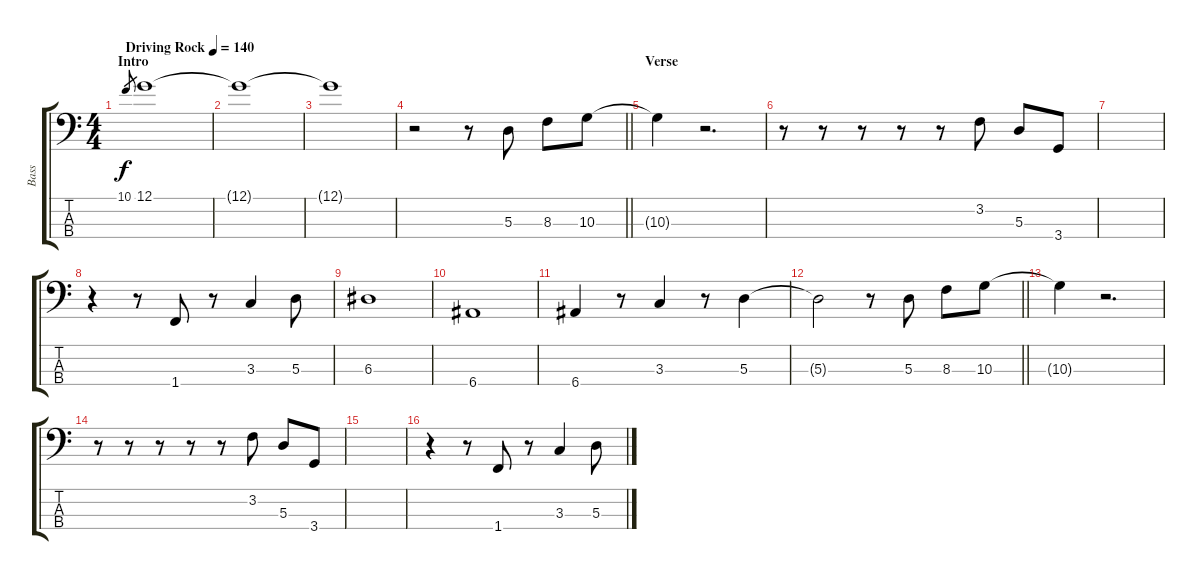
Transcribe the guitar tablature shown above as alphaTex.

\track ("Bass" "Bass") {instrument electricbassfinger}
\staff {score tabs}
\tuning (G2 D2 A1 E1) {hide}
\ts (4 4)
\section ("" "Intro")
\tempo (140 "Driving Rock")
\clef f4
\ks c
10.1.8{gr dy f instrument electricbassfinger} 12.1.1 |
12.1{t}.1 |
12.1{t}.1 |
\barLineRight lightlight
r.2 r.8 5.3.8 8.3.8 10.3.8 |
\section ("" "Verse")
10.3{t}.4 r.2{d} |
r.8 r.8 r.8 r.8 r.8 3.2.8 5.3.8 3.4.8 |
|
r.4 r.8 1.4.8 r.8 3.3.4 5.3.8 |
6.3.1 |
6.4.1 |
6.4.4 r.8 3.3.4 r.8 5.3.4 |
\barLineRight lightlight
5.3{t}.2 r.8 5.3.8 8.3.8 10.3.8 |
10.3{t}.4 r.2{d} |
r.8 r.8 r.8 r.8 r.8 3.2.8 5.3.8 3.4.8 |
|
r.4 r.8 1.4.8 r.8 3.3.4 5.3.8
